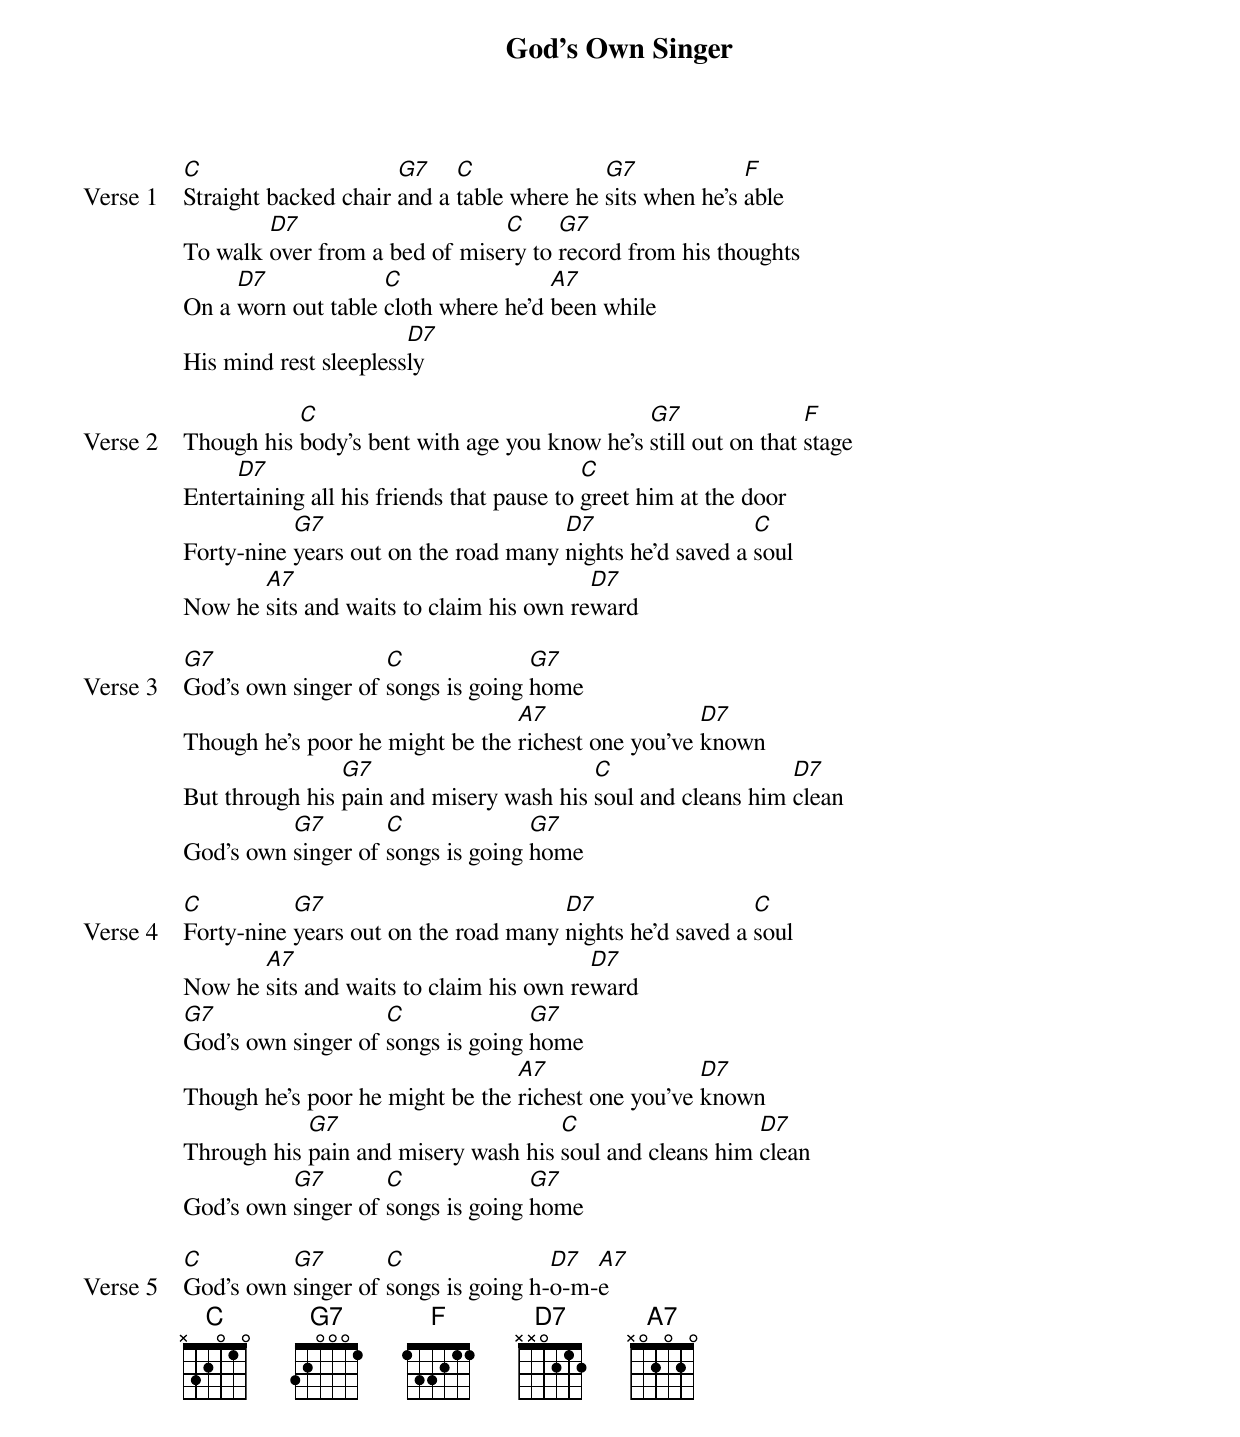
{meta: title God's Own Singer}
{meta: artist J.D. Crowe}
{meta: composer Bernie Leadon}
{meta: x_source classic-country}
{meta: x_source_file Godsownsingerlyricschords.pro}
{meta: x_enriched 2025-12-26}

{start_of_verse: Verse 1}
[C]Straight backed chair [G7]and a [C]table where he [G7]sits when he's [F]able
To walk [D7]over from a bed of mise[C]ry to [G7]record from his thoughts
On a [D7]worn out table [C]cloth where he'd [A7]been while
His mind rest sleepless[D7]ly
{end_of_verse}

{start_of_verse: Verse 2}
Though his [C]body’s bent with age you know he's [G7]still out on that [F]stage
Enter[D7]taining all his friends that pause to [C]greet him at the door
Forty-nine [G7]years out on the road many [D7]nights he'd saved a [C]soul
Now he [A7]sits and waits to claim his own re[D7]ward
{end_of_verse}

{start_of_verse: Verse 3}
[G7]God's own singer of [C]songs is going [G7]home
Though he's poor he might be the [A7]richest one you’ve [D7]known
But through his [G7]pain and misery wash his [C]soul and cleans him [D7]clean
God's own [G7]singer of [C]songs is going [G7]home
{end_of_verse}

{start_of_verse: Verse 4}
[C]Forty-nine [G7]years out on the road many [D7]nights he'd saved a [C]soul
Now he [A7]sits and waits to claim his own re[D7]ward
[G7]God's own singer of [C]songs is going [G7]home
Though he's poor he might be the [A7]richest one you’ve [D7]known
Through his [G7]pain and misery wash his [C]soul and cleans him [D7]clean
God's own [G7]singer of [C]songs is going [G7]home
{end_of_verse}

{start_of_verse: Verse 5}
[C]God's own [G7]singer of [C]songs is going h-[D7]o-m-[A7]e
{end_of_verse}
